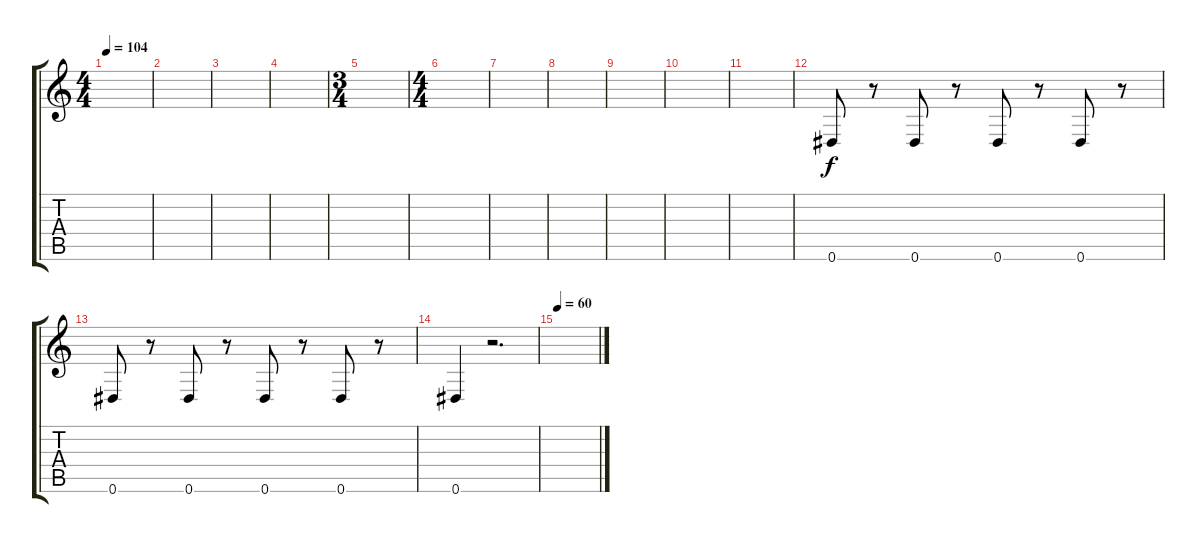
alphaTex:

\track "" {instrument distortionguitar}
\staff {score tabs}
\tuning (Eb4 Bb3 Gb3 Db3 Ab2 Eb2) {hide}
\ts (4 4)
\tempo 104
\clef g2
\ks c
|
|
|
|
\ts (3 4)
|
\ts (4 4)
|
|
|
|
|
|
0.6.8{volume 10 instrument timpani} r.8 0.6.8 r.8 0.6.8 r.8 0.6.8 r.8 |
0.6.8 r.8 0.6.8 r.8 0.6.8 r.8 0.6.8 r.8 |
0.6.4 r.2{d} |
\tempo 60
